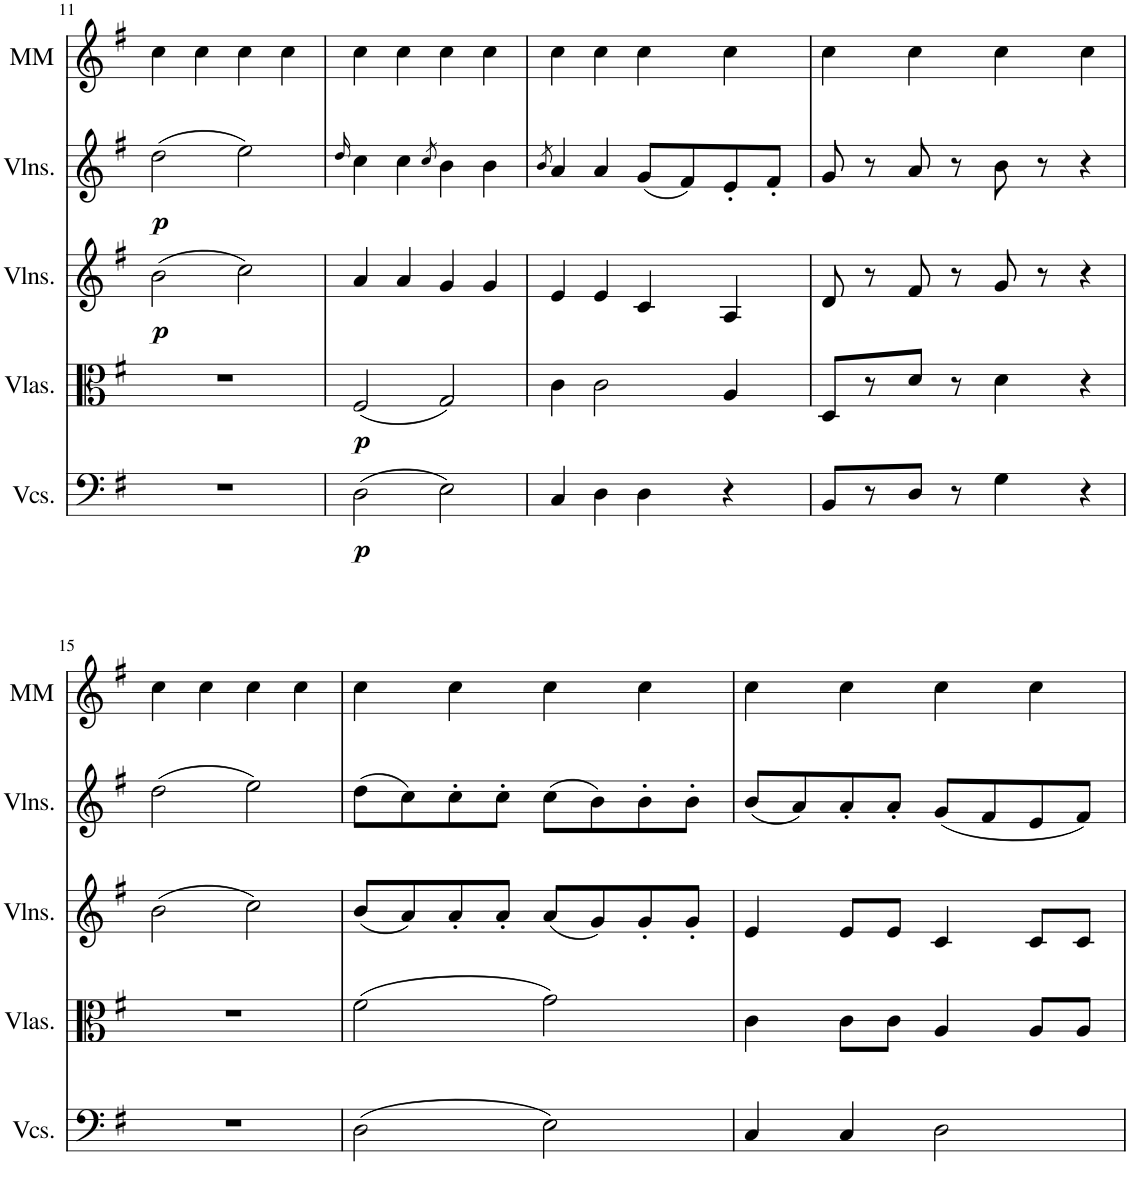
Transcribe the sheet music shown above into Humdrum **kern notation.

**kern	**dynam	**kern	**dynam	**kern	**dynam	**kern	**dynam	**kern
*part5	*part5	*part4	*part4	*part3	*part3	*part2	*part2	*part1
*staff5	*staff5	*staff4	*staff4	*staff3	*staff3	*staff2	*staff2	*staff1
*I"Violoncellos	*	*I"Violas	*	*I"Violins	*	*I"Violins	*	*I"MM
*I'Vcs.	*	*I'Vlas.	*	*I'Vlns.	*	*I'Vlns.	*	*I'MM
!!LO:PB:g=z
*clefF4	*	*clefC3	*	*clefG2	*	*clefG2	*	*clefG2
*k[f#]	*	*k[f#]	*	*k[f#]	*	*k[f#]	*	*k[f#]
*M4/4	*	*M4/4	*	*M4/4	*	*M4/4	*	*M4/4
*met(c)	*	*met(c)	*	*met(c)	*	*met(c)	*	*met(c)
=11	=11	=11	=11	=11	=11	=11	=11	=11
!	!	!	!	!	!LO:DY:b	!	!LO:DY:b	!
1r	.	1r	.	(2b\	p	(2dd\	p	4cc\
.	.	.	.	.	.	.	.	4cc\
.	.	.	.	2cc\)	.	2ee\)	.	4cc\
.	.	.	.	.	.	.	.	4cc\
=12	=12	=12	=12	=12	=12	=12	=12	=12
.	.	.	.	.	.	16qdd/	.	.
!	!LO:DY:b	!	!LO:DY:b	!	!	!	!	!
(2D\	p	(2F#/	p	4a/	.	4cc\	.	4cc\
.	.	.	.	4a/	.	4cc\	.	4cc\
.	.	.	.	.	.	8qcc/	.	.
2E\)	.	2G/)	.	4g/	.	4b\	.	4cc\
.	.	.	.	4g/	.	4b\	.	4cc\
=13	=13	=13	=13	=13	=13	=13	=13	=13
.	.	.	.	.	.	8qb/	.	.
4C/	.	4c\	.	4e/	.	4a/	.	4cc\
4D\	.	2c\	.	4e/	.	4a/	.	4cc\
4D\	.	.	.	4c/	.	(8g/L	.	4cc\
.	.	.	.	.	.	8f#/)	.	.
4r	.	4A/	.	4A/	.	8e'/	.	4cc\
.	.	.	.	.	.	8f#'/J	.	.
=14	=14	=14	=14	=14	=14	=14	=14	=14
8BB/L	.	8D/L	.	8d/	.	8g/	.	4cc\
8r	.	8r	.	8r	.	8r	.	.
8D/J	.	8d/J	.	8f#/	.	8a/	.	4cc\
8r	.	8r	.	8r	.	8r	.	.
4G\	.	4d\	.	8g/	.	8b\	.	4cc\
.	.	.	.	8r	.	8r	.	.
4r	.	4r	.	4r	.	4r	.	4cc\
!!LO:LB:g=z
=15	=15	=15	=15	=15	=15	=15	=15	=15
1r	.	1r	.	(2b\	.	(2dd\	.	4cc\
.	.	.	.	.	.	.	.	4cc\
.	.	.	.	2cc\)	.	2ee\)	.	4cc\
.	.	.	.	.	.	.	.	4cc\
=16	=16	=16	=16	=16	=16	=16	=16	=16
(2D\	.	(2f#\	.	(8b/L	.	(8dd\L	.	4cc\
.	.	.	.	8a/)	.	8cc\)	.	.
.	.	.	.	8a'/	.	8cc'\	.	4cc\
.	.	.	.	8a'/J	.	8cc'\J	.	.
2E\)	.	2g\)	.	(8a/L	.	(8cc\L	.	4cc\
.	.	.	.	8g/)	.	8b\)	.	.
.	.	.	.	8g'/	.	8b'\	.	4cc\
.	.	.	.	8g'/J	.	8b'\J	.	.
=17	=17	=17	=17	=17	=17	=17	=17	=17
4C/	.	4c\	.	4e/	.	(8b/L	.	4cc\
.	.	.	.	.	.	8a/)	.	.
4C/	.	8c\L	.	8e/L	.	8a'/	.	4cc\
.	.	8c\J	.	8e/J	.	8a'/J	.	.
2D\	.	4A/	.	4c/	.	(8g/L	.	4cc\
.	.	.	.	.	.	8f#/	.	.
.	.	8A/L	.	8c/L	.	8e/	.	4cc\
.	.	8A/J	.	8c/J	.	8f#/J)	.	.
=	=	=	=	=	=	=	=	=
*-	*-	*-	*-	*-	*-	*-	*-	*-
